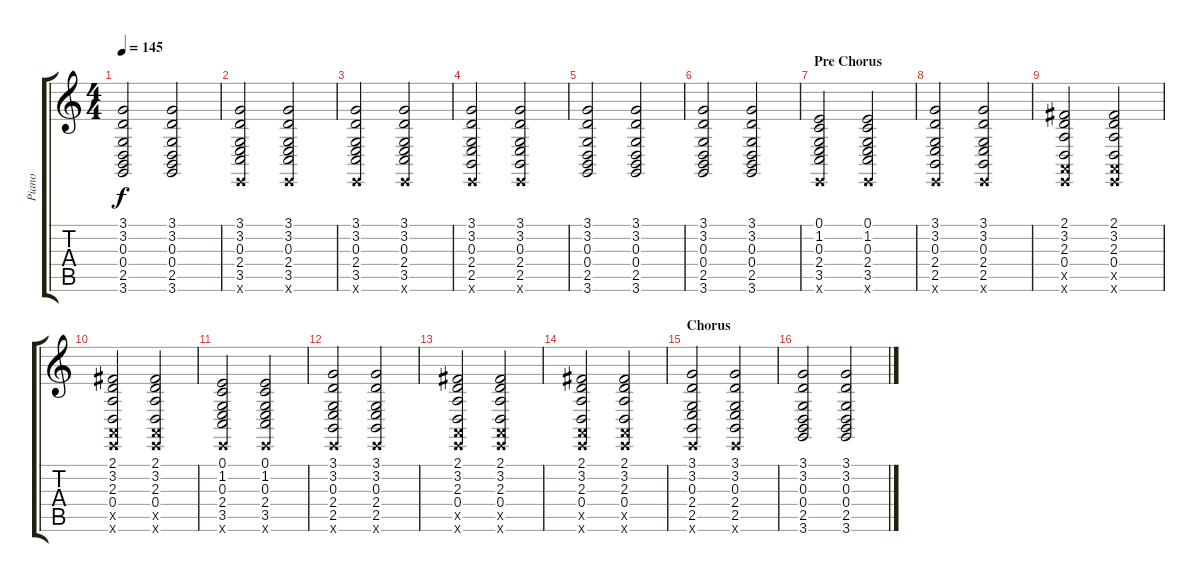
\track ("Piano" "Piano") {instrument brightacousticpiano}
\staff {score tabs}
\tuning (E4 B3 G3 D3 A2 E2) {hide}
\ts (4 4)
\tempo 145
\clef g2
\ks c
(3.1 3.2 0.3 0.4 2.5 3.6).2{dy f} (3.1 3.2 0.3 0.4 2.5 3.6).2 |
(3.1 3.2 0.3 2.4 3.5 0.6{x}).2 (3.1 3.2 0.3 2.4 3.5 0.6{x}).2 |
(3.1 3.2 0.3 2.4 3.5 0.6{x}).2 (3.1 3.2 0.3 2.4 3.5 0.6{x}).2 |
(3.1 3.2 0.3 2.4 2.5 0.6{x}).2 (3.1 3.2 0.3 2.4 2.5 0.6{x}).2 |
(3.1 3.2 0.3 0.4 2.5 3.6).2 (3.1 3.2 0.3 0.4 2.5 3.6).2 |
(3.1 3.2 0.3 0.4 2.5 3.6).2 (3.1 3.2 0.3 0.4 2.5 3.6).2 |
\section ("" "Pre Chorus")
(0.1 1.2 0.3 2.4 3.5 0.6{x}).2 (0.1 1.2 0.3 2.4 3.5 0.6{x}).2 |
(3.1 3.2 0.3 2.4 2.5 0.6{x}).2 (3.1 3.2 0.3 2.4 2.5 0.6{x}).2 |
(2.1 3.2 2.3 0.4 0.5{x} 0.6{x}).2 (2.1 3.2 2.3 0.4 0.5{x} 0.6{x}).2 |
(2.1 3.2 2.3 0.4 0.5{x} 0.6{x}).2 (2.1 3.2 2.3 0.4 0.5{x} 0.6{x}).2 |
(0.1 1.2 0.3 2.4 3.5 0.6{x}).2 (0.1 1.2 0.3 2.4 3.5 0.6{x}).2 |
(3.1 3.2 0.3 2.4 2.5 0.6{x}).2 (3.1 3.2 0.3 2.4 2.5 0.6{x}).2 |
(2.1 3.2 2.3 0.4 0.5{x} 0.6{x}).2 (2.1 3.2 2.3 0.4 0.5{x} 0.6{x}).2 |
(2.1 3.2 2.3 0.4 0.5{x} 0.6{x}).2 (2.1 3.2 2.3 0.4 0.5{x} 0.6{x}).2 |
\section ("" "Chorus")
(3.1 3.2 0.3 2.4 2.5 0.6{x}).2 (3.1 3.2 0.3 2.4 2.5 0.6{x}).2 |
(3.1 3.2 0.3 0.4 2.5 3.6).2 (3.1 3.2 0.3 0.4 2.5 3.6).2
